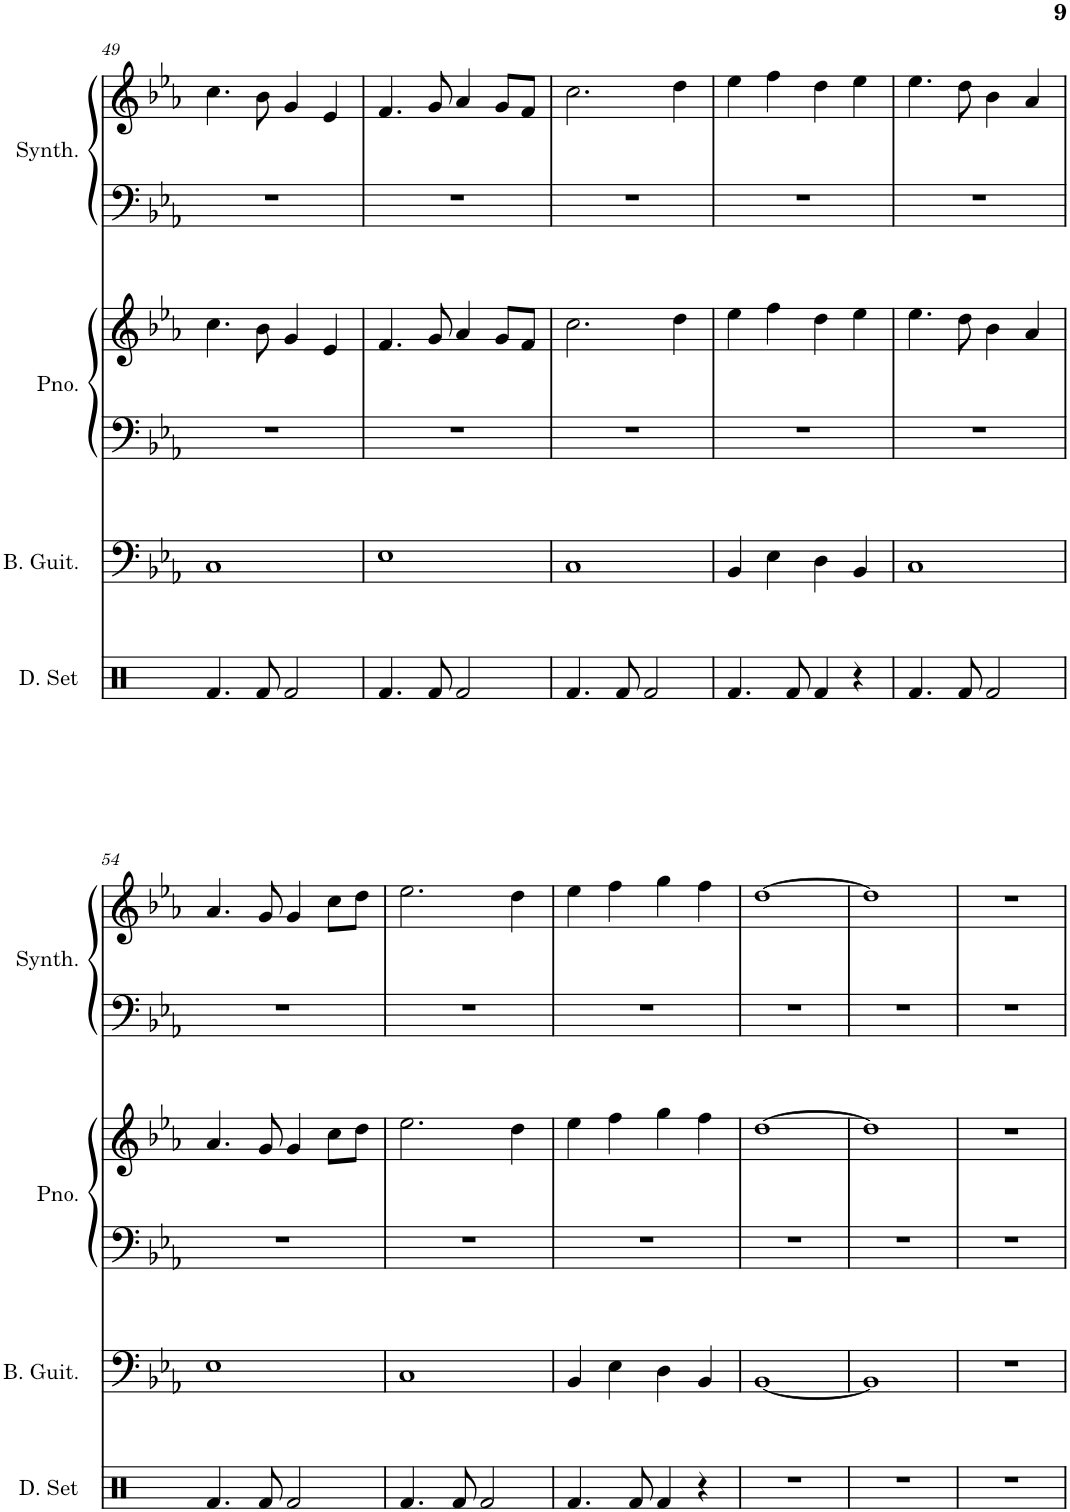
**kern	**kern	**kern	**kern	**kern	**kern
*part4	*part3	*part2	*part2	*part1	*part1
*staff6	*staff5	*staff4	*staff3	*staff2	*staff1
*I"Drumset	*I"Bass Guitar	*I"Piano	*	*I"Sci-fi Synthesizer	*
*I'D. Set	*I'B. Guit.	*I'Pno.	*	*I'Synth.	*
!!LO:PB:g=z
*clefX	*clefF4	*clefF4	*clefG2	*clefF4	*clefG2
*	*Trd7c12	*	*	*	*
*k[]	*k[b-e-a-]	*k[b-e-a-]	*k[b-e-a-]	*k[b-e-a-]	*k[b-e-a-]
*M4/4	*M4/4	*M4/4	*M4/4	*M4/4	*M4/4
=49	=49	=49	=49	=49	=49
4.Rf/	1C	1r	4.cc\	1r	4.cc\
8Rf/	.	.	8b-\	.	8b-\
2Rf/	.	.	4g/	.	4g/
.	.	.	4e-/	.	4e-/
=50	=50	=50	=50	=50	=50
4.Rf/	1E-	1r	4.f/	1r	4.f/
8Rf/	.	.	8g/	.	8g/
2Rf/	.	.	4a-/	.	4a-/
.	.	.	8g/L	.	8g/L
.	.	.	8f/J	.	8f/J
=51	=51	=51	=51	=51	=51
4.Rf/	1C	1r	2.cc\	1r	2.cc\
8Rf/	.	.	.	.	.
2Rf/	.	.	.	.	.
.	.	.	4dd\	.	4dd\
=52	=52	=52	=52	=52	=52
4.Rf/	4BB-/	1r	4ee-\	1r	4ee-\
.	4E-\	.	4ff\	.	4ff\
8Rf/	.	.	.	.	.
4Rf/	4D\	.	4dd\	.	4dd\
4r	4BB-/	.	4ee-\	.	4ee-\
=53	=53	=53	=53	=53	=53
4.Rf/	1C	1r	4.ee-\	1r	4.ee-\
8Rf/	.	.	8dd\	.	8dd\
2Rf/	.	.	4b-\	.	4b-\
.	.	.	4a-/	.	4a-/
!!LO:LB:g=z
=54	=54	=54	=54	=54	=54
4.Rf/	1E-	1r	4.a-/	1r	4.a-/
8Rf/	.	.	8g/	.	8g/
2Rf/	.	.	4g/	.	4g/
.	.	.	8cc\L	.	8cc\L
.	.	.	8dd\J	.	8dd\J
=55	=55	=55	=55	=55	=55
4.Rf/	1C	1r	2.ee-\	1r	2.ee-\
8Rf/	.	.	.	.	.
2Rf/	.	.	.	.	.
.	.	.	4dd\	.	4dd\
=56	=56	=56	=56	=56	=56
4.Rf/	4BB-/	1r	4ee-\	1r	4ee-\
.	4E-\	.	4ff\	.	4ff\
8Rf/	.	.	.	.	.
4Rf/	4D\	.	4gg\	.	4gg\
4r	4BB-/	.	4ff\	.	4ff\
=57	=57	=57	=57	=57	=57
1r	[1BB-	1r	[1dd	1r	[1dd
=58	=58	=58	=58	=58	=58
1r	1BB-]	1r	1dd]	1r	1dd]
=59	=59	=59	=59	=59	=59
1r	1r	1r	1r	1r	1r
=	=	=	=	=	=
*-	*-	*-	*-	*-	*-
